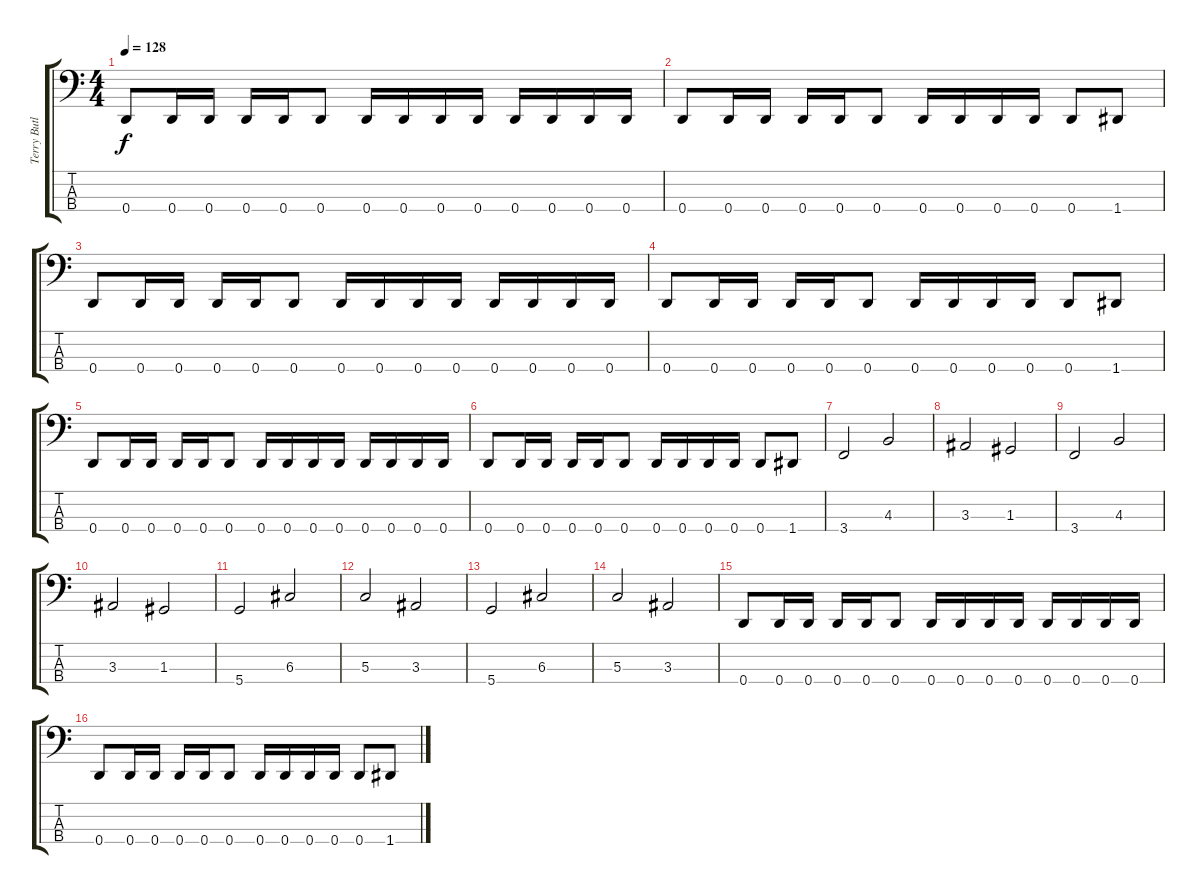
\track ("Terry Butler (Bass)" "Terry Butl") {instrument electricbasspick}
\staff {score tabs}
\tuning (F2 C2 G1 D1) {hide}
\ts (4 4)
\tempo 128
\clef f4
\ks c
0.4.8{dy f} 0.4.16 0.4.16 0.4.16 0.4.16 0.4.8 0.4.16 0.4.16 0.4.16 0.4.16 0.4.16 0.4.16 0.4.16 0.4.16 |
0.4.8 0.4.16 0.4.16 0.4.16 0.4.16 0.4.8 0.4.16 0.4.16 0.4.16 0.4.16 0.4.8 1.4.8 |
0.4.8 0.4.16 0.4.16 0.4.16 0.4.16 0.4.8 0.4.16 0.4.16 0.4.16 0.4.16 0.4.16 0.4.16 0.4.16 0.4.16 |
0.4.8 0.4.16 0.4.16 0.4.16 0.4.16 0.4.8 0.4.16 0.4.16 0.4.16 0.4.16 0.4.8 1.4.8 |
0.4.8 0.4.16 0.4.16 0.4.16 0.4.16 0.4.8 0.4.16 0.4.16 0.4.16 0.4.16 0.4.16 0.4.16 0.4.16 0.4.16 |
0.4.8 0.4.16 0.4.16 0.4.16 0.4.16 0.4.8 0.4.16 0.4.16 0.4.16 0.4.16 0.4.8 1.4.8 |
3.4.2 4.3.2 |
3.3.2 1.3.2 |
3.4.2 4.3.2 |
3.3.2 1.3.2 |
5.4.2 6.3.2 |
5.3.2 3.3.2 |
5.4.2 6.3.2 |
5.3.2 3.3.2 |
0.4.8 0.4.16 0.4.16 0.4.16 0.4.16 0.4.8 0.4.16 0.4.16 0.4.16 0.4.16 0.4.16 0.4.16 0.4.16 0.4.16 |
0.4.8 0.4.16 0.4.16 0.4.16 0.4.16 0.4.8 0.4.16 0.4.16 0.4.16 0.4.16 0.4.8 1.4.8
